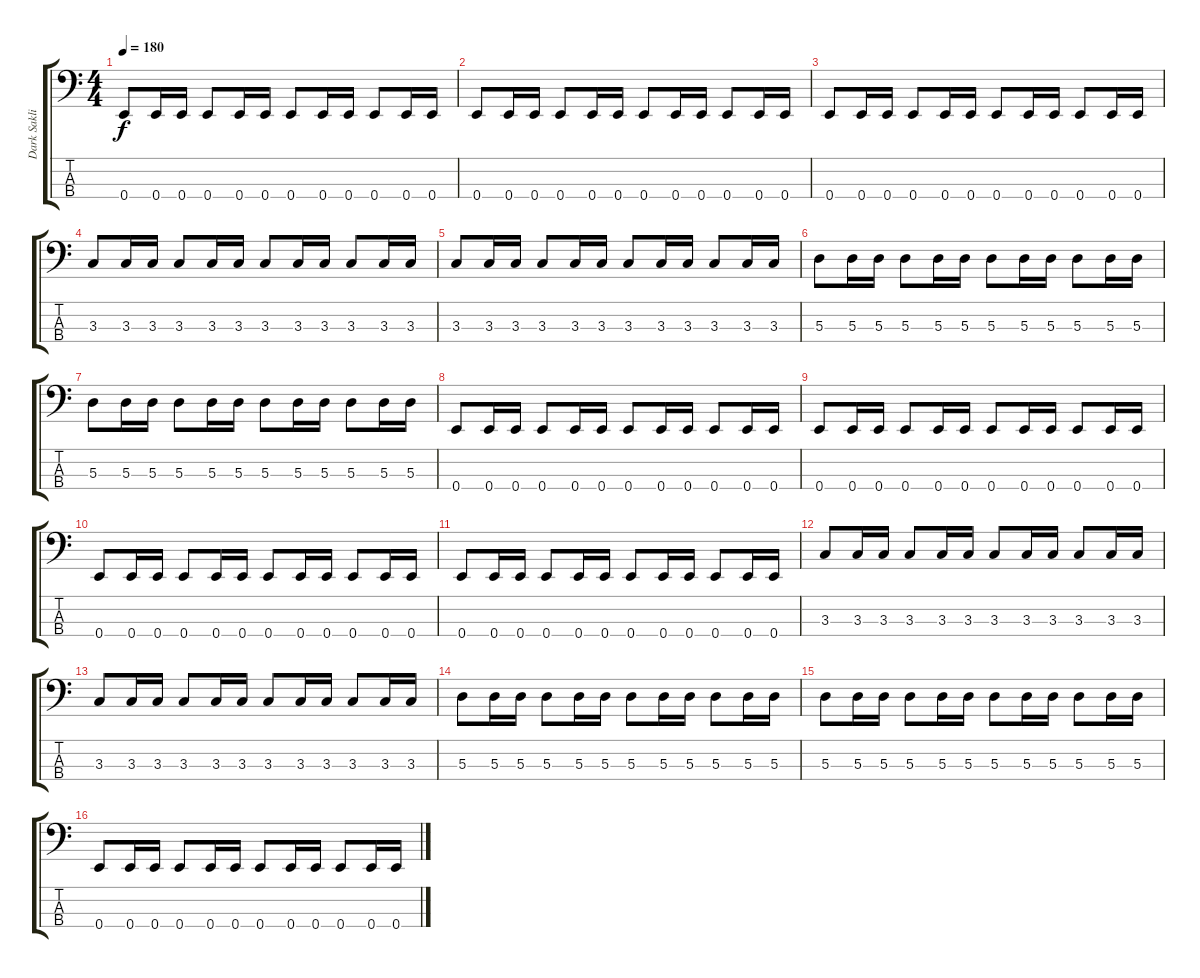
\track ("Dark Saklis" "Dark Sakli") {instrument electricbassfinger}
\staff {score tabs}
\tuning (G2 D2 A1 E1) {hide}
\ts (4 4)
\tempo 180
\clef f4
\ks c
0.4.8{dy f} 0.4.16 0.4.16 0.4.8 0.4.16 0.4.16 0.4.8 0.4.16 0.4.16 0.4.8 0.4.16 0.4.16 |
0.4.8 0.4.16 0.4.16 0.4.8 0.4.16 0.4.16 0.4.8 0.4.16 0.4.16 0.4.8 0.4.16 0.4.16 |
0.4.8 0.4.16 0.4.16 0.4.8 0.4.16 0.4.16 0.4.8 0.4.16 0.4.16 0.4.8 0.4.16 0.4.16 |
3.3.8 3.3.16 3.3.16 3.3.8 3.3.16 3.3.16 3.3.8 3.3.16 3.3.16 3.3.8 3.3.16 3.3.16 |
3.3.8 3.3.16 3.3.16 3.3.8 3.3.16 3.3.16 3.3.8 3.3.16 3.3.16 3.3.8 3.3.16 3.3.16 |
5.3.8 5.3.16 5.3.16 5.3.8 5.3.16 5.3.16 5.3.8 5.3.16 5.3.16 5.3.8 5.3.16 5.3.16 |
5.3.8 5.3.16 5.3.16 5.3.8 5.3.16 5.3.16 5.3.8 5.3.16 5.3.16 5.3.8 5.3.16 5.3.16 |
0.4.8 0.4.16 0.4.16 0.4.8 0.4.16 0.4.16 0.4.8 0.4.16 0.4.16 0.4.8 0.4.16 0.4.16 |
0.4.8 0.4.16 0.4.16 0.4.8 0.4.16 0.4.16 0.4.8 0.4.16 0.4.16 0.4.8 0.4.16 0.4.16 |
0.4.8 0.4.16 0.4.16 0.4.8 0.4.16 0.4.16 0.4.8 0.4.16 0.4.16 0.4.8 0.4.16 0.4.16 |
0.4.8 0.4.16 0.4.16 0.4.8 0.4.16 0.4.16 0.4.8 0.4.16 0.4.16 0.4.8 0.4.16 0.4.16 |
3.3.8 3.3.16 3.3.16 3.3.8 3.3.16 3.3.16 3.3.8 3.3.16 3.3.16 3.3.8 3.3.16 3.3.16 |
3.3.8 3.3.16 3.3.16 3.3.8 3.3.16 3.3.16 3.3.8 3.3.16 3.3.16 3.3.8 3.3.16 3.3.16 |
5.3.8 5.3.16 5.3.16 5.3.8 5.3.16 5.3.16 5.3.8 5.3.16 5.3.16 5.3.8 5.3.16 5.3.16 |
5.3.8 5.3.16 5.3.16 5.3.8 5.3.16 5.3.16 5.3.8 5.3.16 5.3.16 5.3.8 5.3.16 5.3.16 |
0.4.8 0.4.16 0.4.16 0.4.8 0.4.16 0.4.16 0.4.8 0.4.16 0.4.16 0.4.8 0.4.16 0.4.16
